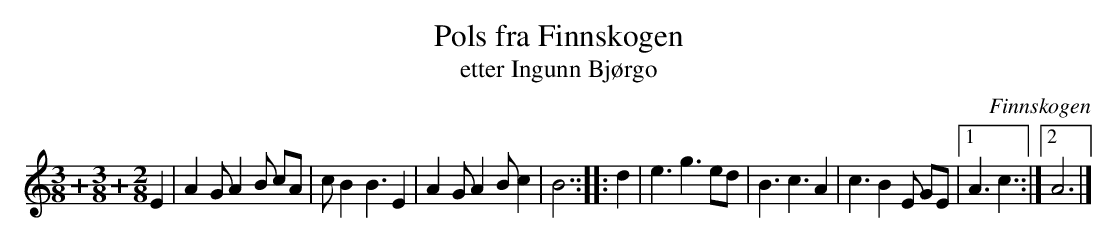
X:1
T:Pols fra Finnskogen
T:etter Ingunn Bjørgo
O:Finnskogen
M:3/8+3/8+2/8
L:1/8
K:Am
E2|A2G A2B cA|cB2 B3 E2|A2G A2B c2|B6::d2|\
e3 g3 ed|B3 c3 A2|c3 B2E GE|1A3 c3:|2A6|]
